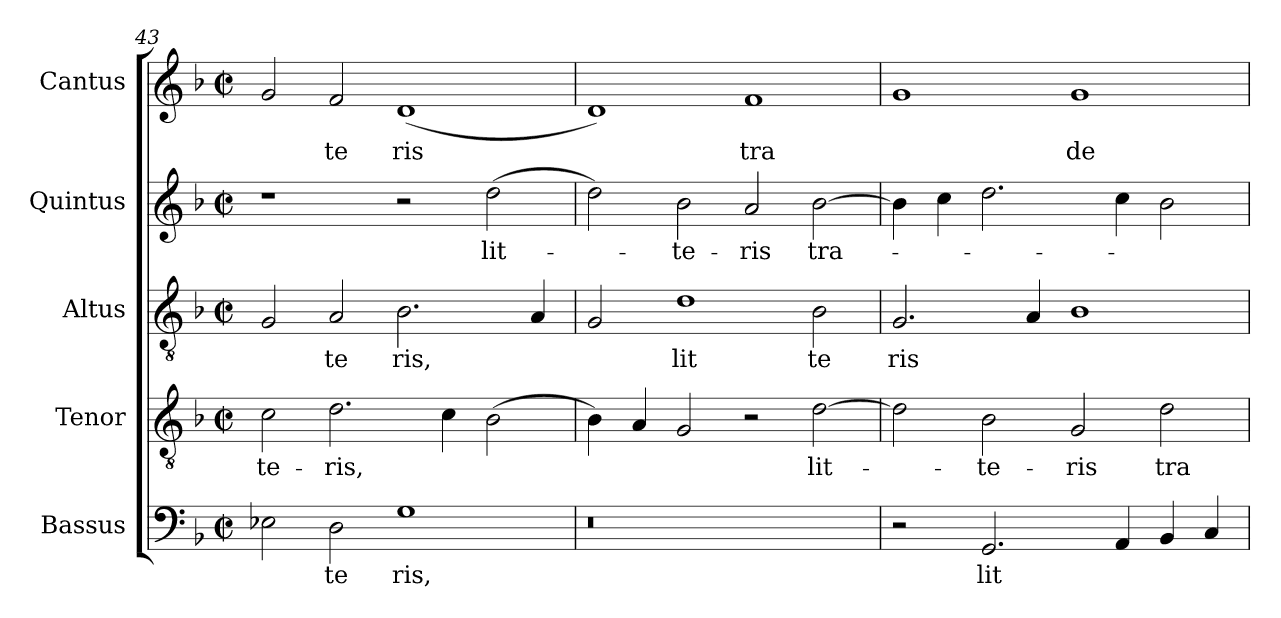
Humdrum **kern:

**kern	**text	**kern	**text	**kern	**text	**kern	**text	**kern	**text
*part5	*part5	*part4	*part4	*part3	*part3	*part2	*part2	*part1	*part1
*staff5	*staff5	*staff4	*staff4	*staff3	*staff3	*staff2	*staff2	*staff1	*staff1
*I"Bassus	*	*I"Tenor	*	*I"Altus	*	*I"Quintus	*	*I"Cantus	*
!!LO:LB:g=z
*clefF4	*	*clefGv2	*	*clefGv2	*	*clefG2	*	*clefG2	*
*k[b-]	*	*k[b-]	*	*k[b-]	*	*k[b-]	*	*k[b-]	*
*F:	*	*F:	*	*F:	*	*F:	*	*F:	*
*M2/2	*	*M2/2	*	*M2/2	*	*M2/2	*	*M2/2	*
*met(c|)	*	*met(c|)	*	*met(c|)	*	*met(c|)	*	*met(c|)	*
=43	=43	=43	=43	=43	=43	=43	=43	=43	=43
!	!	!	!LO:LY:b:cj	!	!	!	!	!	!
2E-X\	.	2c\	te-	2G/	.	1r	.	2g/	.
!	!LO:LY:b:cj	!	!LO:LY:b	!	!LO:LY:b:cj	!	!	!	!LO:LY:b:cj
2D\	te	2.d\	-ris,	2A/	te	.	.	2f/	te
!	!LO:LY:b:cj	!	!	!	!LO:LY:b	!	!	!	!LO:LY:b:cj
1G	ris,	.	.	2.B-\	ris,	2r	.	(<1d	ris
.	.	4c\	.	.	.	.	.	.	.
!	!	!	!	!	!	!	!LO:LY:b:cj	!	!
.	.	(>2B-\	.	.	.	(>2dd\	lit-	.	.
.	.	.	.	4A/	.	.	.	.	.
=44	=44	=44	=44	=44	=44	=44	=44	=44	=44
0r	.	4B-\)	.	2G/	.	2dd\)	.	1d)	.
.	.	4A/	.	.	.	.	.	.	.
!	!	!	!	!	!LO:LY:b:cj	!	!LO:LY:b:cj	!	!
.	.	2G/	.	1d	lit	2b-\	-te-	.	.
!	!	!	!	!	!	!	!LO:LY:b:cj	!	!LO:LY:b:cj
.	.	2r	.	.	.	2a/	-ris	1f	tra
!	!	!	!LO:LY:b:cj	!	!LO:LY:b:cj	!	!LO:LY:b	!	!
.	.	[>2d\	lit-	2B-\	te	[>2b-\	tra-	.	.
=45	=45	=45	=45	=45	=45	=45	=45	=45	=45
!	!	!	!	!	!LO:LY:b	!	!	!	!
2r	.	2d\]	.	2.G/	ris	4b-\]	.	1g	.
.	.	.	.	.	.	4cc\	.	.	.
!	!LO:LY:b:cj	!	!LO:LY:b:cj	!	!	!	!	!	!
2.GG/	lit	2B-\	-te-	.	.	2.dd\	.	.	.
.	.	.	.	4A/	.	.	.	.	.
!	!	!	!LO:LY:b:cj	!	!	!	!	!	!LO:LY:b:cj
.	.	2G/	-ris	1B-	.	.	.	1g	de
4AA/	.	.	.	.	.	4cc\	.	.	.
!	!	!	!LO:LY:b:cj	!	!	!	!	!	!
4BB-/	.	2d\	tra-	.	.	2b-\	.	.	.
4C/	.	.	.	.	.	.	.	.	.
=	=	=	=	=	=	=	=	=	=
*-	*-	*-	*-	*-	*-	*-	*-	*-	*-
